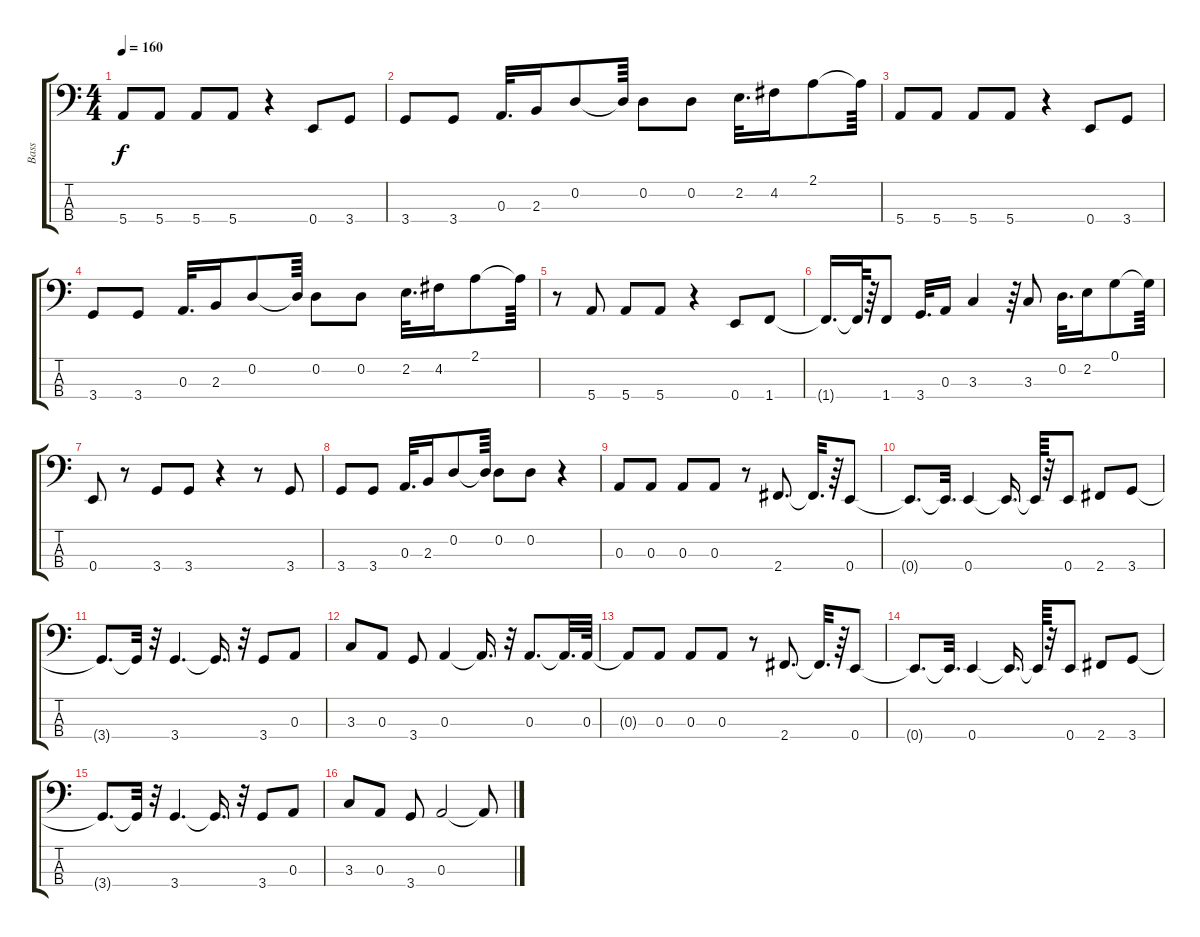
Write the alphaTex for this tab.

\track ("Bass" "Bass") {instrument electricbassfinger}
\staff {score tabs}
\tuning (G2 D2 A1 E1) {hide}
\ts (4 4)
\tempo 160
\clef f4
\ks c
5.4.8{dy f} 5.4.8 5.4.8 5.4.8 r.4 0.4.8 3.4.8 |
3.4.8 3.4.8 0.3.32{d} 2.3.16 0.2.8 0.2{t}.64 0.2.8 0.2.8 2.2.32{d} 4.2.16 2.1.8 2.1{t}.64 |
5.4.8 5.4.8 5.4.8 5.4.8 r.4 0.4.8 3.4.8 |
3.4.8 3.4.8 0.3.32{d} 2.3.16 0.2.8 0.2{t}.64 0.2.8 0.2.8 2.2.32{d} 4.2.16 2.1.8 2.1{t}.64 |
r.8 5.4.8 5.4.8 5.4.8 r.4 0.4.8 1.4.8 |
1.4{t}.16{d} 1.4{t}.64 r.64 1.4.8 3.4.32{d} 0.3.16 3.3.4 r.64 3.3.8 0.2.32{d} 2.2.16 0.1.8 0.1{t}.64 |
0.4.8 r.8 3.4.8 3.4.8 r.4 r.8 3.4.8 |
3.4.8 3.4.8 0.3.32{d} 2.3.16 0.2.8 0.2{t}.64 0.2.8 0.2.8 r.4 |
0.3.8 0.3.8 0.3.8 0.3.8 r.8 2.4.8{d} 2.4{t}.32{d} r.64 0.4.8 |
0.4{t}.8{d} 0.4{t}.32{d} 0.4.4 0.4{t}.16{d} 0.4{t}.64 r.32 0.4.8 2.4.8 3.4.8 |
3.4{t}.8{d} 3.4{t}.32 r.32 3.4.4{d} 3.4{t}.16{d} r.32 3.4.8 0.3.8 |
3.3.8 0.3.8 3.4.8 0.3.4 0.3{t}.16{d} r.32 0.3.8{d} 0.3{t}.32{d} 0.3.64 |
0.3{t}.8 0.3.8 0.3.8 0.3.8 r.8 2.4.8{d} 2.4{t}.32{d} r.64 0.4.8 |
0.4{t}.8{d} 0.4{t}.32{d} 0.4.4 0.4{t}.16{d} 0.4{t}.64 r.32 0.4.8 2.4.8 3.4.8 |
3.4{t}.8{d} 3.4{t}.32 r.32 3.4.4{d} 3.4{t}.16{d} r.32 3.4.8 0.3.8 |
3.3.8 0.3.8 3.4.8 0.3.2 0.3{t}.8
